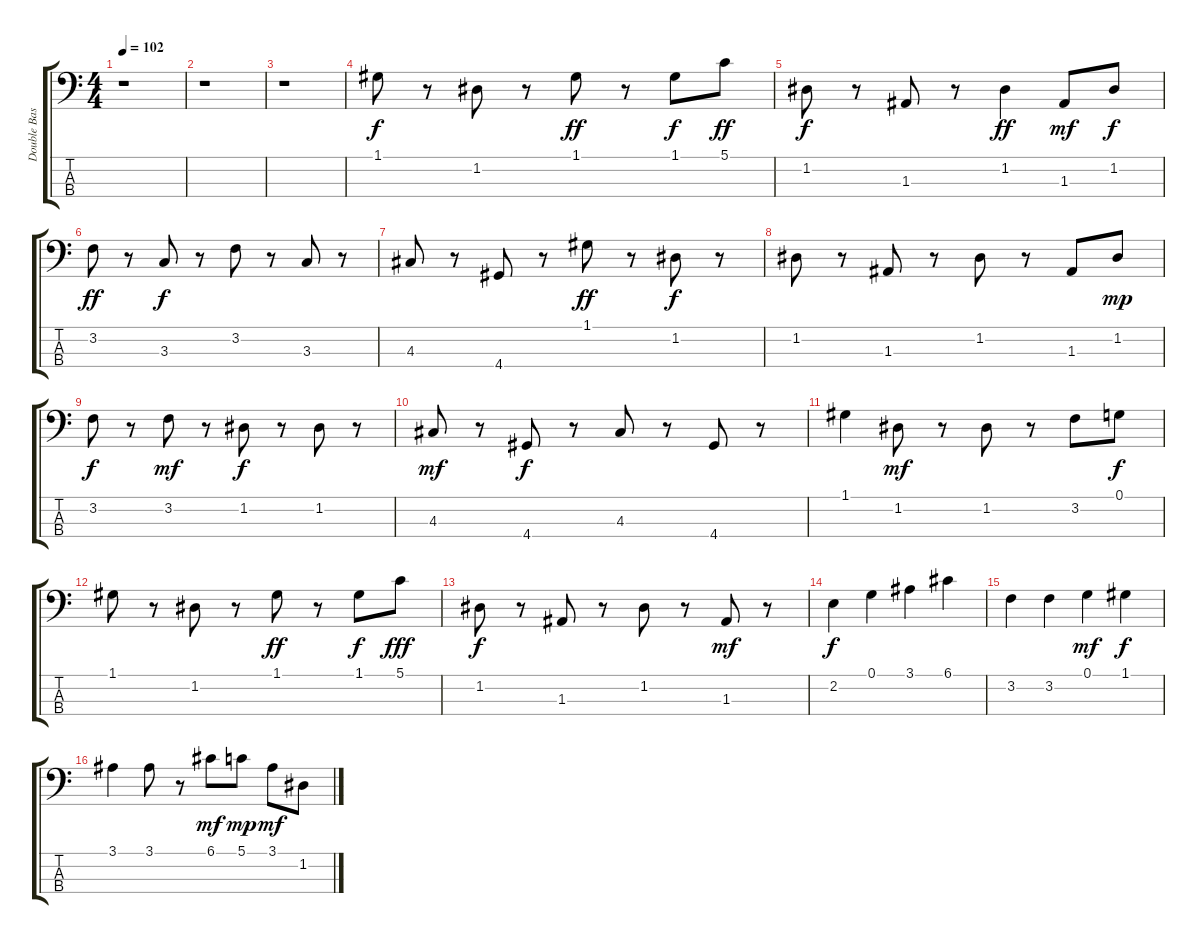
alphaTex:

\track ("Double Bass" "Double Bas") {instrument acousticbass}
\staff {score tabs}
\tuning (G2 D2 A1 E1) {hide}
\ts (4 4)
\tempo 102
\clef f4
\ks c
r.1{dy p} |
r.1 |
r.1 |
1.1.8{dy f} r.8 1.2.8 r.8 1.1.8{dy ff} r.8 1.1.8{dy f} 5.1.8{dy ff} |
1.2.8{dy f} r.8 1.3.8 r.8 1.2.4{dy ff} 1.3.8{dy mf} 1.2.8{dy f} |
3.2.8{dy ff} r.8 3.3.8{dy f} r.8 3.2.8 r.8 3.3.8 r.8 |
4.3.8 r.8 4.4.8 r.8 1.1.8{dy ff} r.8 1.2.8{dy f} r.8 |
1.2.8 r.8 1.3.8 r.8 1.2.8 r.8 1.3.8 1.2.8{dy mp} |
3.2.8{dy f} r.8 3.2.8{dy mf} r.8 1.2.8{dy f} r.8 1.2.8 r.8 |
4.3.8{dy mf} r.8 4.4.8{dy f} r.8 4.3.8 r.8 4.4.8 r.8 |
1.1.4 1.2.8{dy mf} r.8 1.2.8 r.8 3.2.8 0.1.8{dy f} |
1.1.8 r.8 1.2.8 r.8 1.1.8{dy ff} r.8 1.1.8{dy f} 5.1.8{dy fff} |
1.2.8{dy f} r.8 1.3.8 r.8 1.2.8 r.8 1.3.8{dy mf} r.8 |
2.2.4{dy f} 0.1.4 3.1.4 6.1.4 |
3.2.4 3.2.4 0.1.4{dy mf} 1.1.4{dy f} |
3.1.4 3.1.8 r.8 6.1.8{dy mf} 5.1.8{dy mp} 3.1.8{dy mf} 1.2.8
